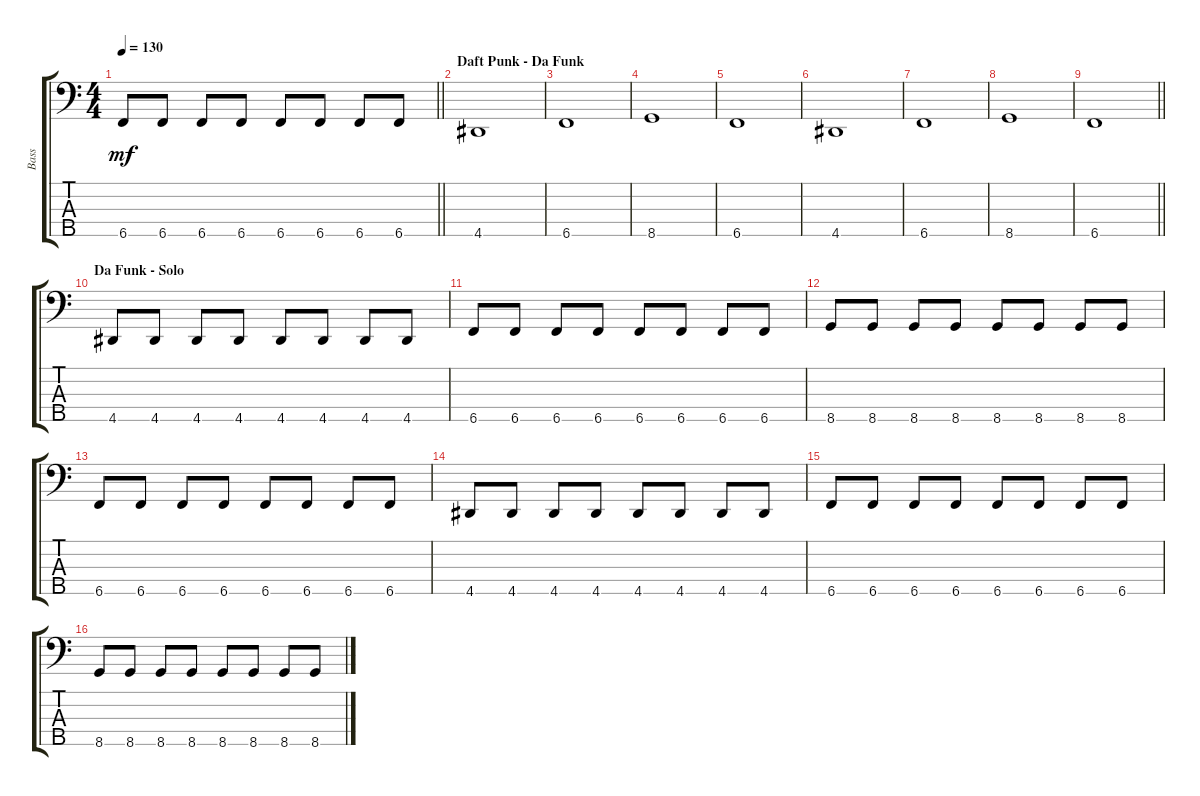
\track ("Bass" "Bass") {instrument electricbassfinger}
\staff {score tabs}
\tuning (G2 D2 A1 E1 B0) {hide}
\ts (4 4)
\tempo 130
\clef f4
\barLineRight lightlight
\ks c
6.5.8{dy mf} 6.5.8 6.5.8 6.5.8 6.5.8 6.5.8 6.5.8 6.5.8 |
\section ("" "Daft Punk - Da Funk ")
4.5.1 |
6.5.1 |
8.5.1 |
6.5.1 |
4.5.1 |
6.5.1 |
8.5.1 |
\barLineRight lightlight
6.5.1 |
\section ("" "Da Funk - Solo")
4.5.8 4.5.8 4.5.8 4.5.8 4.5.8 4.5.8 4.5.8 4.5.8 |
6.5.8 6.5.8 6.5.8 6.5.8 6.5.8 6.5.8 6.5.8 6.5.8 |
8.5.8 8.5.8 8.5.8 8.5.8 8.5.8 8.5.8 8.5.8 8.5.8 |
6.5.8 6.5.8 6.5.8 6.5.8 6.5.8 6.5.8 6.5.8 6.5.8 |
4.5.8 4.5.8 4.5.8 4.5.8 4.5.8 4.5.8 4.5.8 4.5.8 |
6.5.8 6.5.8 6.5.8 6.5.8 6.5.8 6.5.8 6.5.8 6.5.8 |
8.5.8 8.5.8 8.5.8 8.5.8 8.5.8 8.5.8 8.5.8 8.5.8
